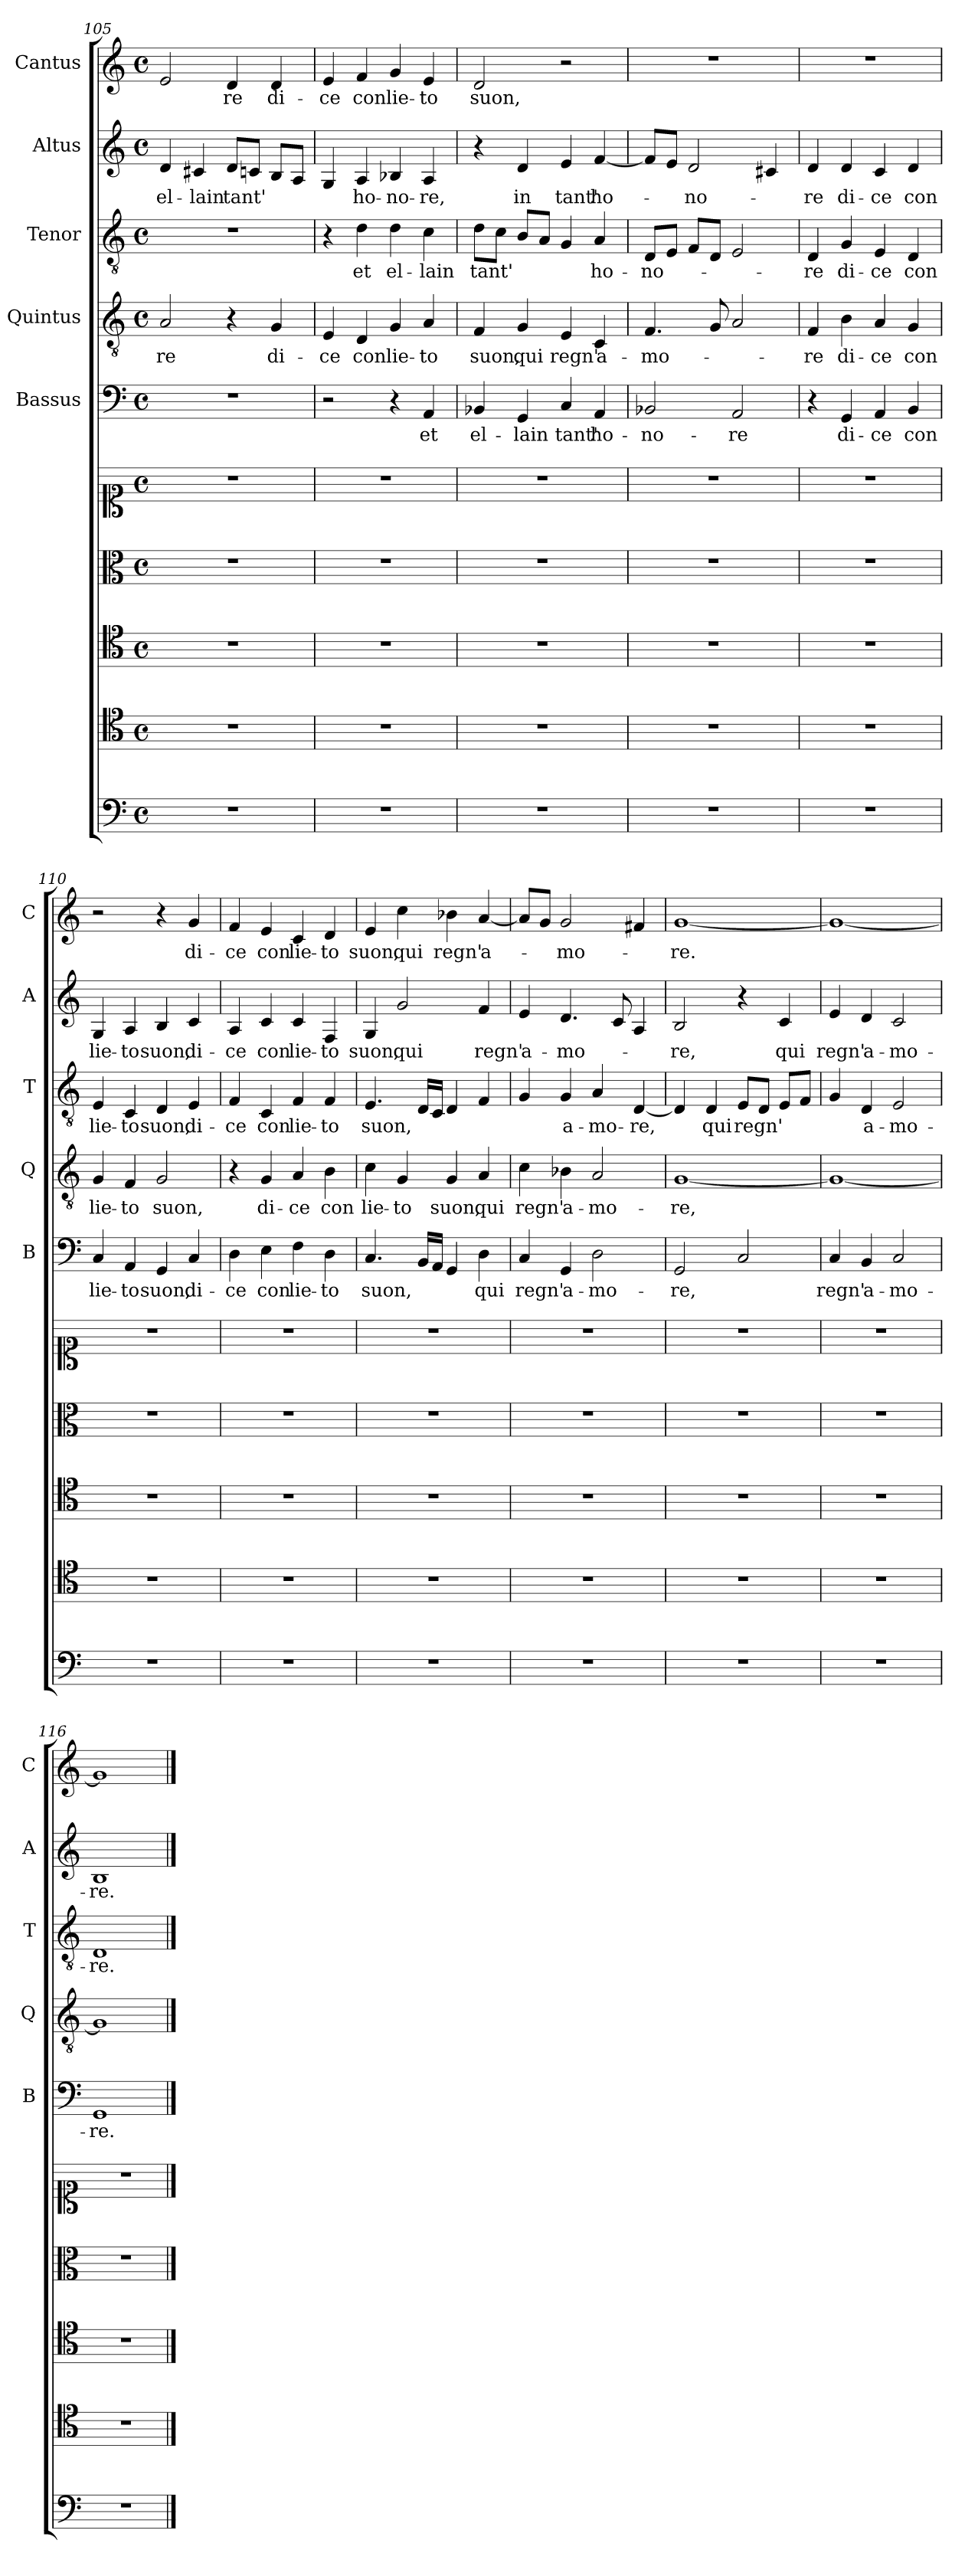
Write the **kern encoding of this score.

**kern	**kern	**kern	**kern	**kern	**kern	**text	**kern	**text	**kern	**text	**kern	**text	**kern	**text
*part10	*part9	*part8	*part7	*part6	*part5	*part5	*part4	*part4	*part3	*part3	*part2	*part2	*part1	*part1
*staff10	*staff9	*staff8	*staff7	*staff6	*staff5	*staff5	*staff4	*staff4	*staff3	*staff3	*staff2	*staff2	*staff1	*staff1
*	*	*	*	*	*I"Bassus	*	*I"Quintus	*	*I"Tenor	*	*I"Altus	*	*I"Cantus	*
*	*	*	*	*	*I'B	*	*I'Q	*	*I'T	*	*I'A	*	*I'C	*
!!LO:LB:g=z
*clefF4	*clefC4	*clefC4	*clefC3	*clefC1	*clefF4	*	*clefGv2	*	*clefGv2	*	*clefG2	*	*clefG2	*
*k[]	*k[]	*k[]	*k[]	*k[]	*k[]	*	*k[]	*	*k[]	*	*k[]	*	*k[]	*
*C:	*C:	*C:	*C:	*C:	*C:	*	*C:	*	*C:	*	*C:	*	*C:	*
*M4/4	*M4/4	*M4/4	*M4/4	*M4/4	*M4/4	*	*M4/4	*	*M4/4	*	*M4/4	*	*M4/4	*
*met(c)	*met(c)	*met(c)	*met(c)	*met(c)	*met(c)	*	*met(c)	*	*met(c)	*	*met(c)	*	*met(c)	*
=105	=105	=105	=105	=105	=105	=105	=105	=105	=105	=105	=105	=105	=105	=105
1r	1r	1r	1r	1r	1r	.	2A/	-re	1r	.	4d/	el-	2e/	.
.	.	.	.	.	.	.	.	.	.	.	4c#/	-lain	.	.
.	.	.	.	.	.	.	4r	.	.	.	8d/L	tant'	4d/	-re
.	.	.	.	.	.	.	.	.	.	.	8c/J	.	.	.
.	.	.	.	.	.	.	4G/	di-	.	.	8B/L	.	4d/	di-
.	.	.	.	.	.	.	.	.	.	.	8A/J	.	.	.
=106	=106	=106	=106	=106	=106	=106	=106	=106	=106	=106	=106	=106	=106	=106
1r	1r	1r	1r	1r	2r	.	4E/	-ce	4r	.	4G/	.	4e/	-ce
.	.	.	.	.	.	.	4D/	con	4d\	et	4A/	ho-	4f/	con
.	.	.	.	.	4r	.	4G/	lie-	4d\	el-	4B-X/	-no-	4g/	lie-
.	.	.	.	.	4AA/	et	4A/	-to	4c\	-lain	4A/	-re,	4e/	-to
=107	=107	=107	=107	=107	=107	=107	=107	=107	=107	=107	=107	=107	=107	=107
1r	1r	1r	1r	1r	4BB-X/	el-	4F/	suon,	8d\L	tant'	4r	.	2d/	suon,
.	.	.	.	.	.	.	.	.	8c\J	.	.	.	.	.
.	.	.	.	.	4GG/	-lain	4G/	qui	8B/L	.	4d/	in	.	.
.	.	.	.	.	.	.	.	.	8A/J	.	.	.	.	.
.	.	.	.	.	4C/	tant'	4E/	regn'	4G/	.	4e/	tant'	2r	.
.	.	.	.	.	4AA/	ho-	4C/	a-	4A/	ho-	[4f/	ho-	.	.
=108	=108	=108	=108	=108	=108	=108	=108	=108	=108	=108	=108	=108	=108	=108
1r	1r	1r	1r	1r	2BB-X/	-no-	4.F/	-mo-	8D/L	-no-	8f/L]	.	1r	.
.	.	.	.	.	.	.	.	.	8E/J	.	8e/J	.	.	.
.	.	.	.	.	.	.	.	.	8F/L	.	2d/	-no-	.	.
.	.	.	.	.	.	.	8G/	.	8D/J	.	.	.	.	.
.	.	.	.	.	2AA/	-re	2A/	.	2E/	.	.	.	.	.
.	.	.	.	.	.	.	.	.	.	.	4c#/	.	.	.
=109	=109	=109	=109	=109	=109	=109	=109	=109	=109	=109	=109	=109	=109	=109
1r	1r	1r	1r	1r	4r	.	4F/	-re	4D/	-re	4d/	-re	1r	.
.	.	.	.	.	4GG/	di-	4B\	di-	4G/	di-	4d/	di-	.	.
.	.	.	.	.	4AA/	-ce	4A/	-ce	4E/	-ce	4c/	-ce	.	.
.	.	.	.	.	4BB/	con	4G/	con	4D/	con	4d/	con	.	.
=110	=110	=110	=110	=110	=110	=110	=110	=110	=110	=110	=110	=110	=110	=110
1r	1r	1r	1r	1r	4C/	lie-	4G/	lie-	4E/	lie-	4G/	lie-	2r	.
.	.	.	.	.	4AA/	-to	4F/	-to	4C/	-to	4A/	-to	.	.
.	.	.	.	.	4GG/	suon,	2G/	suon,	4D/	suon,	4B/	suon,	4r	.
.	.	.	.	.	4C/	di-	.	.	4E/	di-	4c/	di-	4g/	di-
!!LO:LB:g=z
=111	=111	=111	=111	=111	=111	=111	=111	=111	=111	=111	=111	=111	=111	=111
1r	1r	1r	1r	1r	4D\	-ce	4r	.	4F/	-ce	4A/	-ce	4f/	-ce
.	.	.	.	.	4E\	con	4G/	di-	4C/	con	4c/	con	4e/	con
.	.	.	.	.	4F\	lie-	4A/	-ce	4F/	lie-	4c/	lie-	4c/	lie-
.	.	.	.	.	4D\	-to	4B\	con	4F/	-to	4F/	-to	4d/	-to
=112	=112	=112	=112	=112	=112	=112	=112	=112	=112	=112	=112	=112	=112	=112
1r	1r	1r	1r	1r	4.C/	suon,	4c\	lie-	4.E/	suon,	4G/	suon,	4e/	suon,
.	.	.	.	.	.	.	4G/	-to	.	.	2g/	qui	4cc\	qui
.	.	.	.	.	16BB/LL	.	.	.	16D/LL	.	.	.	.	.
.	.	.	.	.	16AA/JJ	.	.	.	16C/JJ	.	.	.	.	.
.	.	.	.	.	4GG/	.	4G/	suon,	4D/	.	.	.	4b-X\	regn'
.	.	.	.	.	4D\	qui	4A/	qui	4F/	.	4f/	regn'	[4a/	a-
=113	=113	=113	=113	=113	=113	=113	=113	=113	=113	=113	=113	=113	=113	=113
1r	1r	1r	1r	1r	4C/	regn'	4c\	regn'	4G/	.	4e/	a-	8a/L]	.
.	.	.	.	.	.	.	.	.	.	.	.	.	8g/J	.
.	.	.	.	.	4GG/	a-	4B-X\	a-	4G/	a-	4.d/	-mo-	2g/	-mo-
.	.	.	.	.	2D\	-mo-	2A/	-mo-	4A/	-mo-	.	.	.	.
.	.	.	.	.	.	.	.	.	.	.	8c/	.	.	.
.	.	.	.	.	.	.	.	.	[4D/	-re,	4A/	.	4f#/	.
=114	=114	=114	=114	=114	=114	=114	=114	=114	=114	=114	=114	=114	=114	=114
1r	1r	1r	1r	1r	2GG/	-re,	[1G	-re,	4D/]	.	2B/	-re,	[1g	-re.
.	.	.	.	.	.	.	.	.	4D/	qui	.	.	.	.
.	.	.	.	.	2C/	.	.	.	8E/L	regn'	4r	.	.	.
.	.	.	.	.	.	.	.	.	8D/J	.	.	.	.	.
.	.	.	.	.	.	.	.	.	8E/L	.	4c/	qui	.	.
.	.	.	.	.	.	.	.	.	8F/J	.	.	.	.	.
=115	=115	=115	=115	=115	=115	=115	=115	=115	=115	=115	=115	=115	=115	=115
1r	1r	1r	1r	1r	4C/	regn'	1G_	.	4G/	.	4e/	regn'	1g_	.
.	.	.	.	.	4BB/	a-	.	.	4D/	a-	4d/	a-	.	.
.	.	.	.	.	2C/	-mo-	.	.	2E/	-mo-	2c/	-mo-	.	.
=116	=116	=116	=116	=116	=116	=116	=116	=116	=116	=116	=116	=116	=116	=116
1r	1r	1r	1r	1r	1GG	-re.	1G]	.	1D	-re.	1B	-re.	1g]	.
==	==	==	==	==	==	==	==	==	==	==	==	==	==	==
*-	*-	*-	*-	*-	*-	*-	*-	*-	*-	*-	*-	*-	*-	*-
